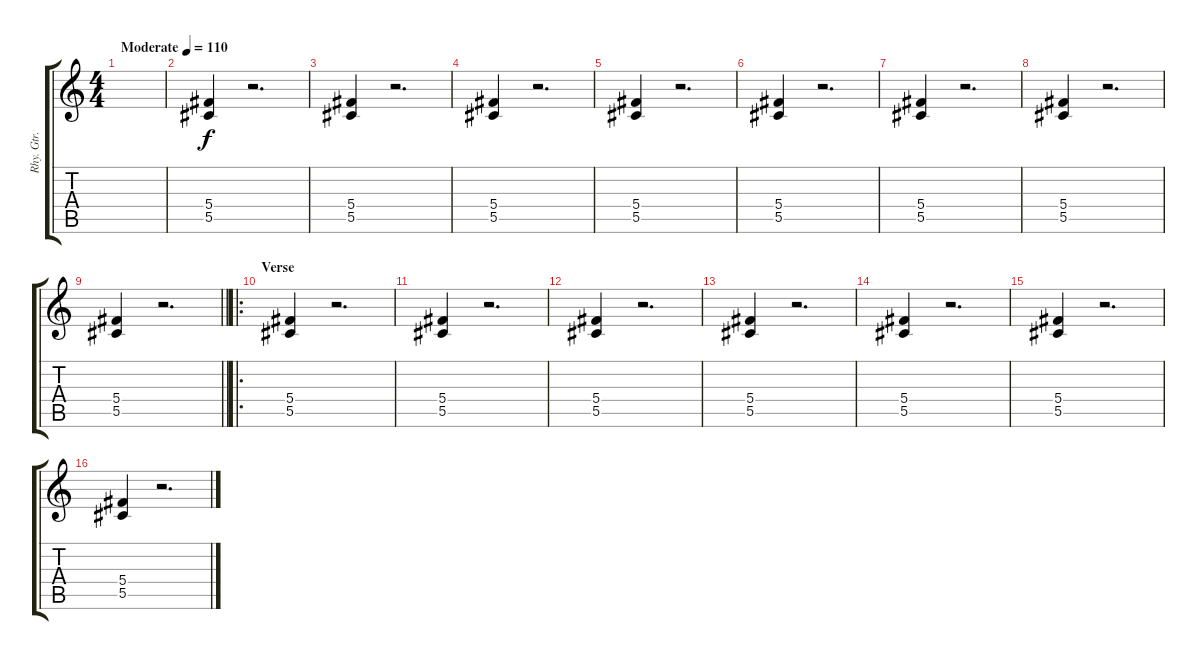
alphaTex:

\track ("Rhy. Gtr. 2" "Rhy. Gtr. ") {instrument distortionguitar}
\staff {score tabs}
\tuning (Eb4 Bb3 Gb3 Db3 Ab2 Eb2) {hide}
\ts (4 4)
\tempo (110 "Moderate")
\clef g2
\ks c
|
(5.4 5.5).4 r.2{d} |
(5.4 5.5).4 r.2{d} |
(5.4 5.5).4 r.2{d} |
(5.4 5.5).4 r.2{d} |
(5.4 5.5).4 r.2{d} |
(5.4 5.5).4 r.2{d} |
(5.4 5.5).4 r.2{d} |
\barLineRight lightlight
(5.4 5.5).4 r.2{d} |
\ro
\section ("" "Verse")
(5.4 5.5).4 r.2{d} |
(5.4 5.5).4 r.2{d} |
(5.4 5.5).4 r.2{d} |
(5.4 5.5).4 r.2{d} |
(5.4 5.5).4 r.2{d} |
(5.4 5.5).4 r.2{d} |
(5.4 5.5).4 r.2{d}
